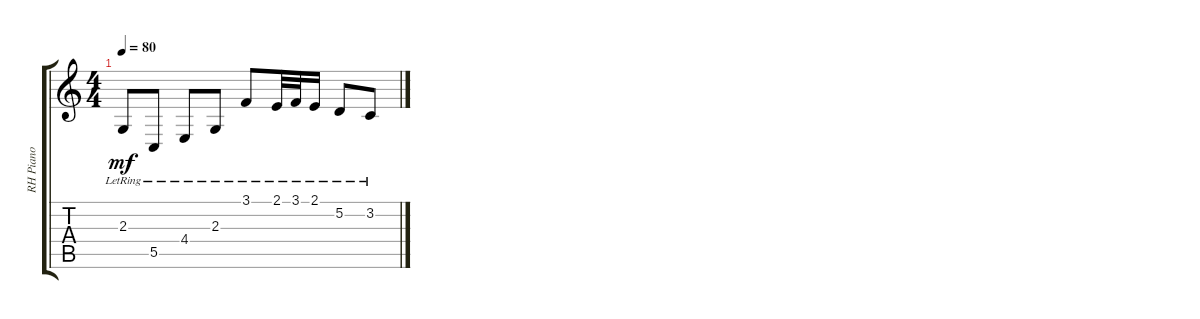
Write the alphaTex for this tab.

\track ("RH Piano" "RH Piano") {instrument acousticgrandpiano}
\staff {score tabs}
\tuning (D4 A3 F3 C3 G2 C2) {hide}
\ts (4 4)
\tempo 80
\clef g2
\ks c
2.3{lr}.8{dy mf} 5.5{lr}.8 4.4{lr}.8 2.3{lr}.8 3.1{lr}.8 2.1{lr}.32 3.1{lr}.32 2.1{lr}.16 5.2{lr}.8 3.2{lr}.8
